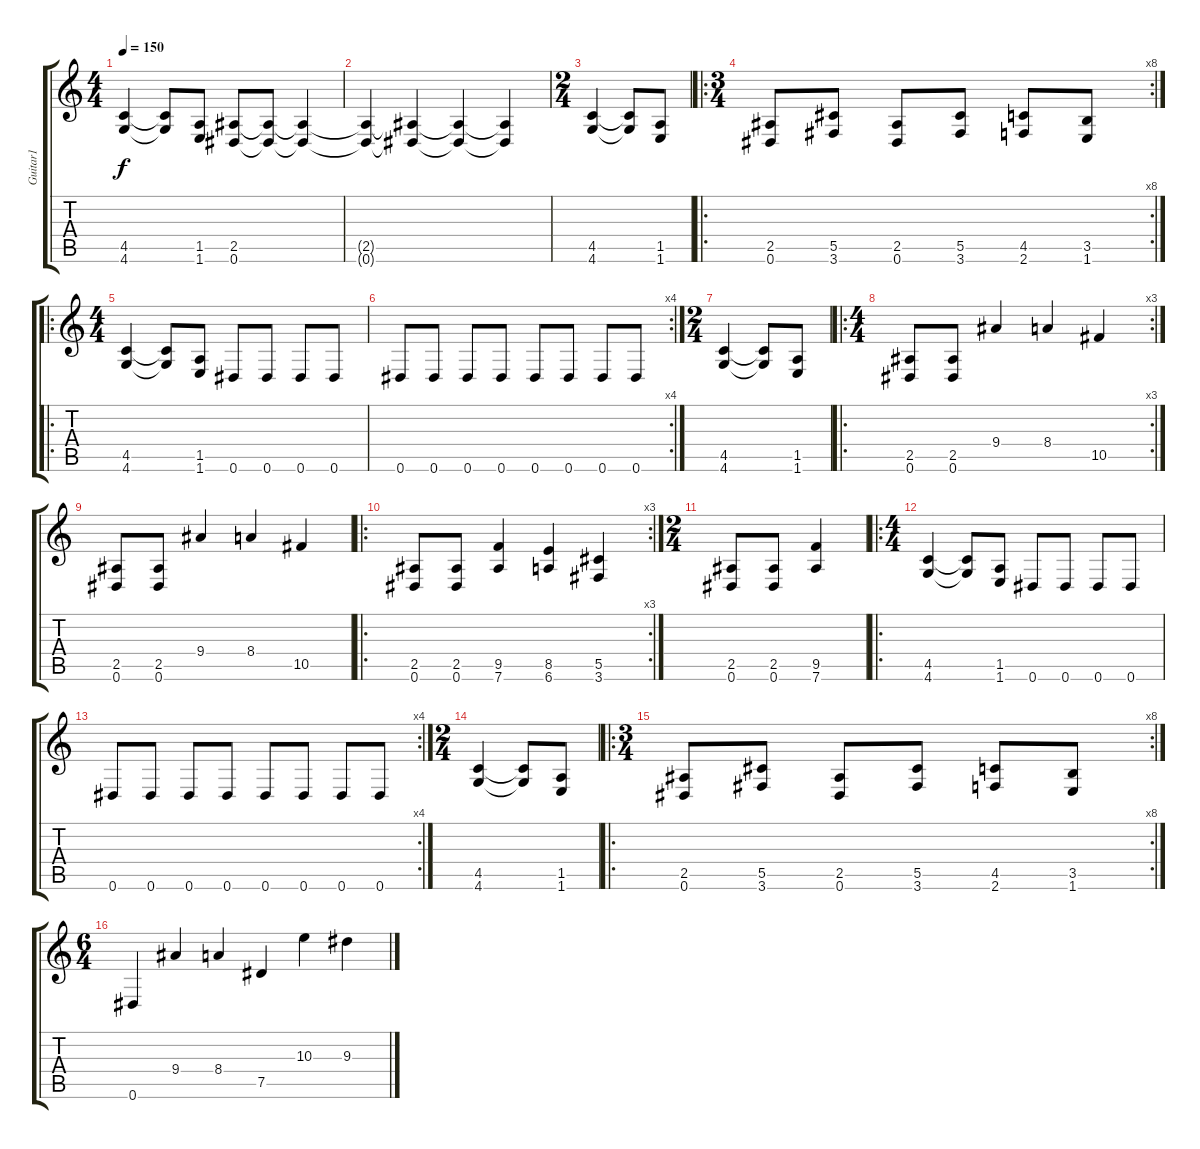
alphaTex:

\track ("Guitar1" "Guitar1") {instrument distortionguitar}
\staff {score tabs}
\tuning (Eb4 Bb3 Gb3 Db3 Ab2 Eb2) {hide}
\ts (4 4)
\tempo 150
\clef g2
\ks c
(4.5 4.6).4{dy f} (4.5{t} 4.6{t}).8 (1.5 1.6).8 (2.5 0.6).8 (2.5{t} 0.6{t}).8 (2.5{t} 0.6{t}).4 |
(2.5{t} 0.6{t}).4 (2.5{t} 0.6{t}).4 (2.5{t} 0.6{t}).4 (2.5{t} 0.6{t}).4 |
\ts (2 4)
(4.5 4.6).4 (4.5{t} 4.6{t}).8 (1.5 1.6).8 |
\ro
\rc 8
\ts (3 4)
(2.5 0.6).8 (5.5 3.6).8 (2.5 0.6).8 (5.5 3.6).8 (4.5 2.6).8 (3.5 1.6).8 |
\ro
\ts (4 4)
(4.5 4.6).4 (4.5{t} 4.6{t}).8 (1.5 1.6).8 0.6.8 0.6.8 0.6.8 0.6.8 |
\rc 4
0.6.8 0.6.8 0.6.8 0.6.8 0.6.8 0.6.8 0.6.8 0.6.8 |
\ts (2 4)
(4.5 4.6).4 (4.5{t} 4.6{t}).8 (1.5 1.6).8 |
\ro
\rc 3
\ts (4 4)
(2.5 0.6).8 (2.5 0.6).8 9.4.4 8.4.4 10.5.4 |
(2.5 0.6).8 (2.5 0.6).8 9.4.4 8.4.4 10.5.4 |
\ro
\rc 3
(2.5 0.6).8 (2.5 0.6).8 (9.5 7.6).4 (8.5 6.6).4 (5.5 3.6).4 |
\ts (2 4)
(2.5 0.6).8 (2.5 0.6).8 (9.5 7.6).4 |
\ro
\ts (4 4)
(4.5 4.6).4 (4.5{t} 4.6{t}).8 (1.5 1.6).8 0.6.8 0.6.8 0.6.8 0.6.8 |
\rc 4
0.6.8 0.6.8 0.6.8 0.6.8 0.6.8 0.6.8 0.6.8 0.6.8 |
\ts (2 4)
(4.5 4.6).4 (4.5{t} 4.6{t}).8 (1.5 1.6).8 |
\ro
\rc 8
\ts (3 4)
(2.5 0.6).8 (5.5 3.6).8 (2.5 0.6).8 (5.5 3.6).8 (4.5 2.6).8 (3.5 1.6).8 |
\ts (6 4)
0.6.4 9.4.4 8.4.4 7.5.4 10.3.4 9.3.4
